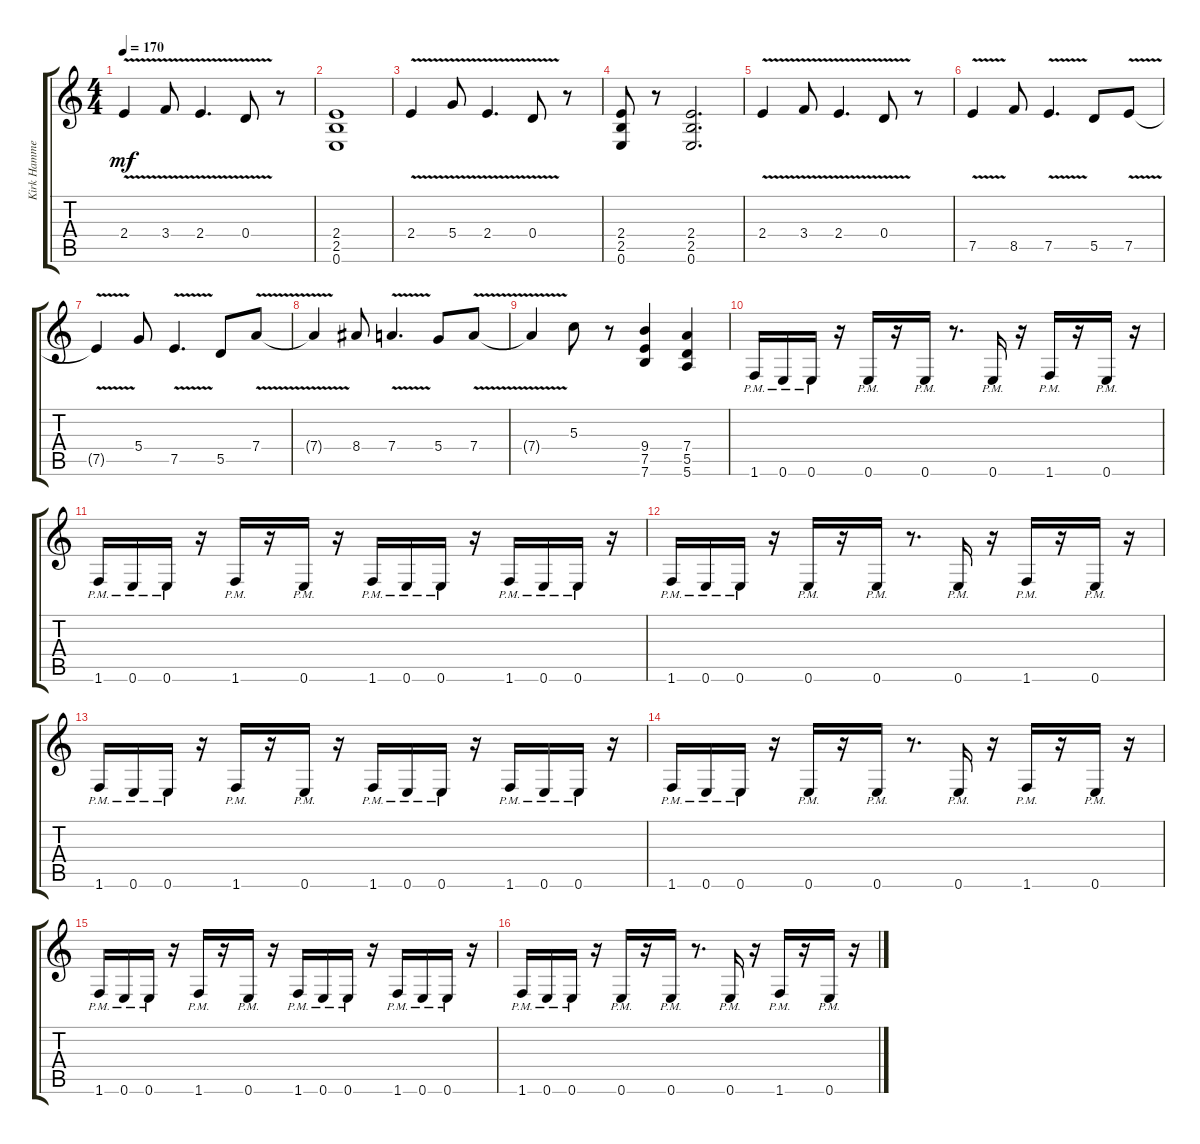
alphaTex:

\track ("Kirk Hammett" "Kirk Hamme") {instrument distortionguitar}
\staff {score tabs}
\tuning (E4 B3 G3 D3 A2 E2) {hide}
\ts (4 4)
\tempo 170
\clef g2
\ks c
2.4{v}.4{dy mf instrument distortionguitar} 3.4{v}.8 2.4{v}.4{d} 0.4{v}.8 r.8 |
(2.4 2.5 0.6).1 |
2.4{v}.4 5.4{v}.8 2.4{v}.4{d} 0.4{v}.8 r.8 |
(2.4 2.5 0.6).8 r.8 (2.4 2.5 0.6).2{d} |
2.4{v}.4 3.4{v}.8 2.4{v}.4{d} 0.4{v}.8 r.8 |
7.5{v}.4 8.5.8 7.5{v}.4{d} 5.5.8 7.5{v}.8 |
7.5{t}.4 5.4.8 7.5{v}.4{d} 5.5.8 7.4{v}.8 |
7.4{t}.4 8.4.8 7.4{v}.4{d} 5.4.8 7.4{v}.8 |
7.4{t}.4 5.3.8 r.8 (9.4 7.5 7.6).4 (7.4 5.5 5.6).4 |
1.6{pm}.16 0.6{pm}.16 0.6{pm}.16 r.16 0.6{pm}.16 r.16 0.6{pm}.16 r.8{d} 0.6{pm}.16 r.16 1.6{pm}.16 r.16 0.6{pm}.16 r.16 |
1.6{pm}.16 0.6{pm}.16 0.6{pm}.16 r.16 1.6{pm}.16 r.16 0.6{pm}.16 r.16 1.6{pm}.16 0.6{pm}.16 0.6{pm}.16 r.16 1.6{pm}.16 0.6{pm}.16 0.6{pm}.16 r.16 |
1.6{pm}.16 0.6{pm}.16 0.6{pm}.16 r.16 0.6{pm}.16 r.16 0.6{pm}.16 r.8{d} 0.6{pm}.16 r.16 1.6{pm}.16 r.16 0.6{pm}.16 r.16 |
1.6{pm}.16 0.6{pm}.16 0.6{pm}.16 r.16 1.6{pm}.16 r.16 0.6{pm}.16 r.16 1.6{pm}.16 0.6{pm}.16 0.6{pm}.16 r.16 1.6{pm}.16 0.6{pm}.16 0.6{pm}.16 r.16 |
1.6{pm}.16 0.6{pm}.16 0.6{pm}.16 r.16 0.6{pm}.16 r.16 0.6{pm}.16 r.8{d} 0.6{pm}.16 r.16 1.6{pm}.16 r.16 0.6{pm}.16 r.16 |
1.6{pm}.16 0.6{pm}.16 0.6{pm}.16 r.16 1.6{pm}.16 r.16 0.6{pm}.16 r.16 1.6{pm}.16 0.6{pm}.16 0.6{pm}.16 r.16 1.6{pm}.16 0.6{pm}.16 0.6{pm}.16 r.16 |
1.6{pm}.16 0.6{pm}.16 0.6{pm}.16 r.16 0.6{pm}.16 r.16 0.6{pm}.16 r.8{d} 0.6{pm}.16 r.16 1.6{pm}.16 r.16 0.6{pm}.16 r.16
